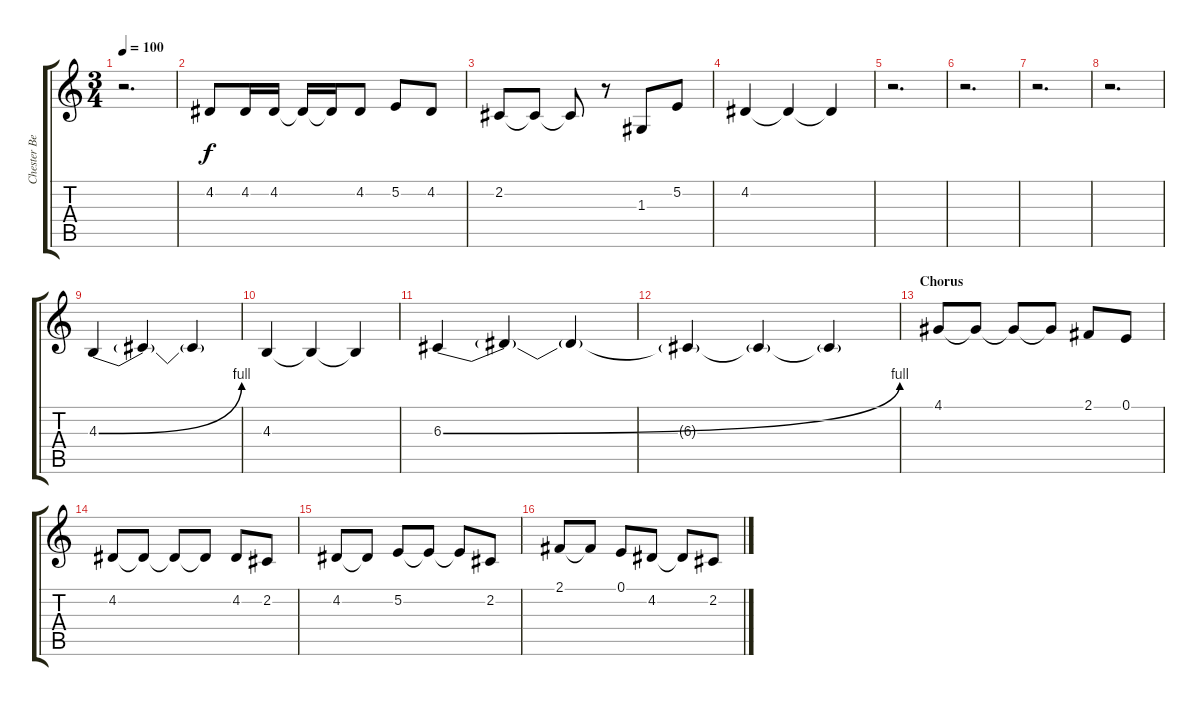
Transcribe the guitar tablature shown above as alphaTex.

\track ("Chester Bennginton" "Chester Be") {instrument lead6voice}
\staff {score tabs}
\tuning (E4 B3 G3 D3 A2 E2) {hide}
\ts (3 4)
\tempo 100
\clef g2
\ks c
r.2{d dy f} |
4.2.8 4.2.16 4.2.16 4.2{t}.16 4.2{t}.16 4.2.8 5.2.8 4.2.8 |
2.2.8 2.2{t}.8 2.2{t}.8 r.8 1.3.8 5.2.8 |
4.2.4 4.2{t}.4 4.2{t}.4 |
r.2{d} |
r.2{d} |
r.2{d} |
r.2{d} |
4.3{be (bend 0 0 60 4)}.4 4.3{t}.4 4.3{t}.4 |
4.3.4 4.3{t}.4 4.3{t}.4 |
6.3{be (bend 0 0 60 4)}.4 6.3{t}.4 6.3{t}.4 |
6.3{t}.4 6.3{t}.4 6.3{t}.4 |
\section ("" "Chorus")
4.1.8 4.1{t}.8 4.1{t}.8 4.1{t}.8 2.1.8 0.1.8 |
4.2.8 4.2{t}.8 4.2{t}.8 4.2{t}.8 4.2.8 2.2.8 |
4.2.8 4.2{t}.8 5.2.8 5.2{t}.8 5.2{t}.8 2.2.8 |
2.1.8 2.1{t}.8 0.1.8 4.2.8 4.2{t}.8 2.2.8
